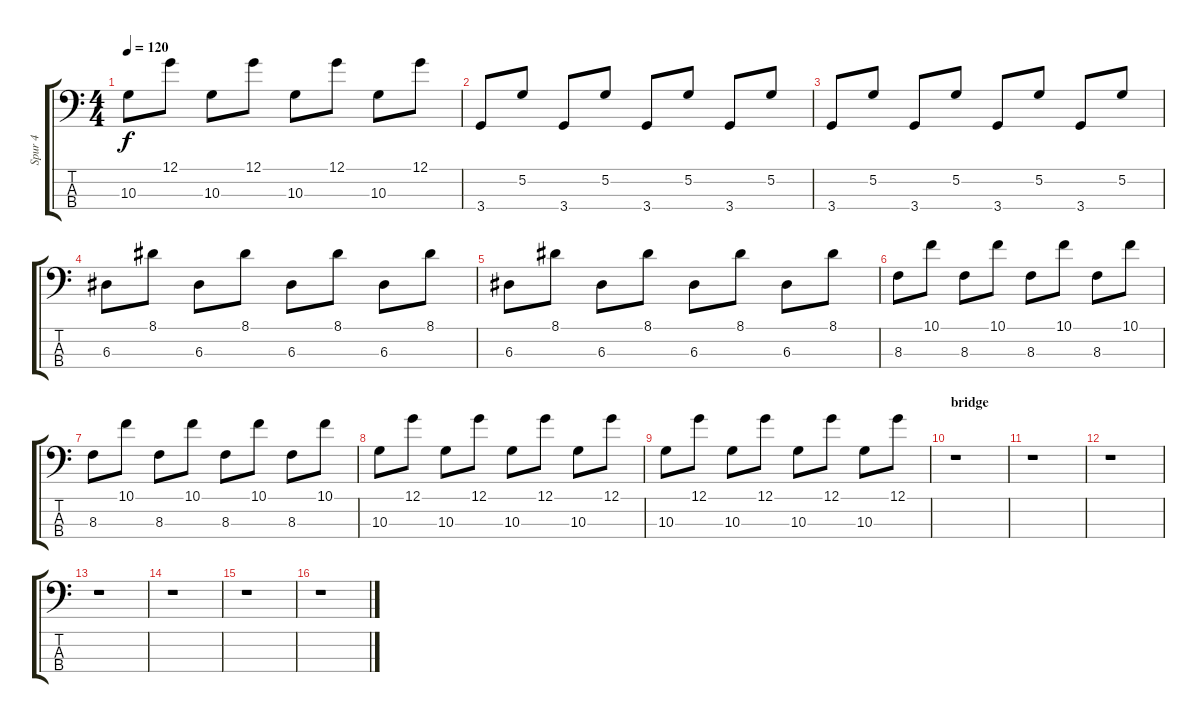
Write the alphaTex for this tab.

\track ("Spur 4" "Spur 4") {instrument electricbassfinger}
\staff {score tabs}
\tuning (G2 D2 A1 E1) {hide}
\ts (4 4)
\tempo 120
\clef f4
\ks c
10.3.8{dy f} 12.1.8 10.3.8 12.1.8 10.3.8 12.1.8 10.3.8 12.1.8 |
3.4.8 5.2.8 3.4.8 5.2.8 3.4.8 5.2.8 3.4.8 5.2.8 |
3.4.8 5.2.8 3.4.8 5.2.8 3.4.8 5.2.8 3.4.8 5.2.8 |
6.3.8 8.1.8 6.3.8 8.1.8 6.3.8 8.1.8 6.3.8 8.1.8 |
6.3.8 8.1.8 6.3.8 8.1.8 6.3.8 8.1.8 6.3.8 8.1.8 |
8.3.8 10.1.8 8.3.8 10.1.8 8.3.8 10.1.8 8.3.8 10.1.8 |
8.3.8 10.1.8 8.3.8 10.1.8 8.3.8 10.1.8 8.3.8 10.1.8 |
10.3.8 12.1.8 10.3.8 12.1.8 10.3.8 12.1.8 10.3.8 12.1.8 |
10.3.8 12.1.8 10.3.8 12.1.8 10.3.8 12.1.8 10.3.8 12.1.8 |
\section ("" "bridge")
r.1 |
r.1 |
r.1 |
r.1 |
r.1 |
r.1 |
r.1
